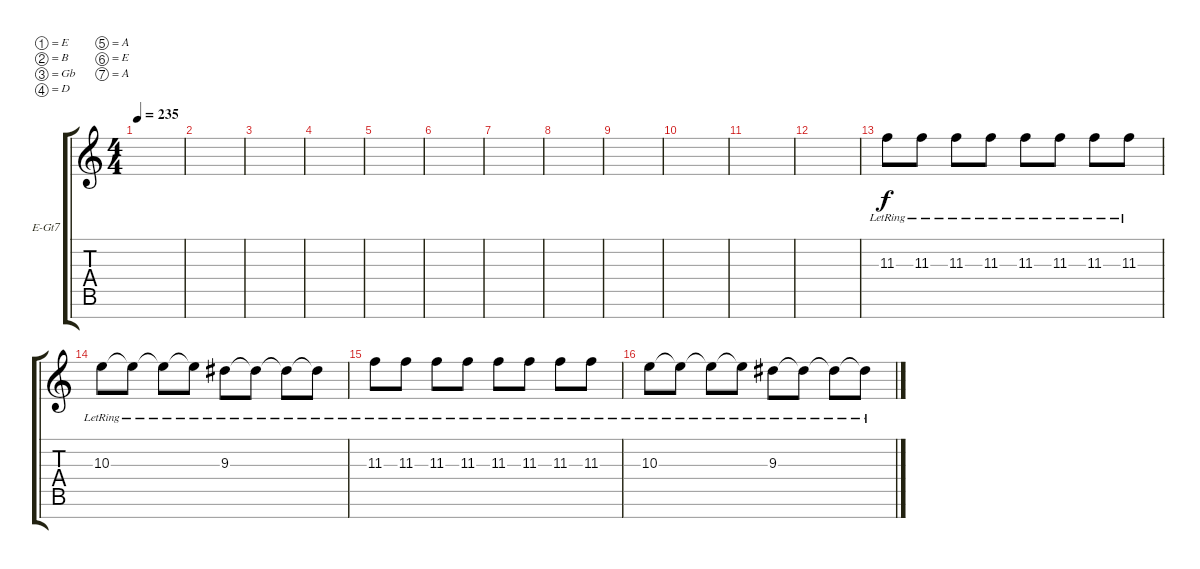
\bracketExtendMode groupsimilarinstruments
\firstSystemTrackNameOrientation horizontal
\otherSystemsTrackNameOrientation horizontal
\track ("other" "E-Gt7") {instrument distortionguitar}
\staff {score tabs}
\tuning (E4 B3 Gb3 D3 A2 E2 A1)
\ts (4 4)
\tempo 235
\clef g2
\scale
0.333333
\ks c
|
\scale
0.333333 |
\scale
0.333333 |
\scale
0.333333 |
\scale
0.333333 |
\scale
0.333333 |
\scale
0.333333 |
\scale
0.333333 |
\scale
0.333333 |
\scale
0.333333 |
\scale
0.333333 |
\scale
0.333333 |
\scale
0.333333 11.3{lr}.8 11.3{lr}.8 11.3{lr}.8 11.3{lr}.8 11.3{lr}.8 11.3{lr}.8 11.3{lr}.8 11.3{lr}.8 |
\scale
0.333333 10.3{lr}.8 10.3{lr t}.8 10.3{lr t}.8 10.3{lr t}.8 9.3{lr}.8 9.3{lr t}.8 9.3{lr t}.8 9.3{lr t}.8 |
\scale
0.333333 11.3{lr}.8 11.3{lr}.8 11.3{lr}.8 11.3{lr}.8 11.3{lr}.8 11.3{lr}.8 11.3{lr}.8 11.3{lr}.8 |
\scale
0.333333 10.3{lr}.8 10.3{lr t}.8 10.3{lr t}.8 10.3{lr t}.8 9.3{lr}.8 9.3{lr t}.8 9.3{lr t}.8 9.3{lr t}.8
